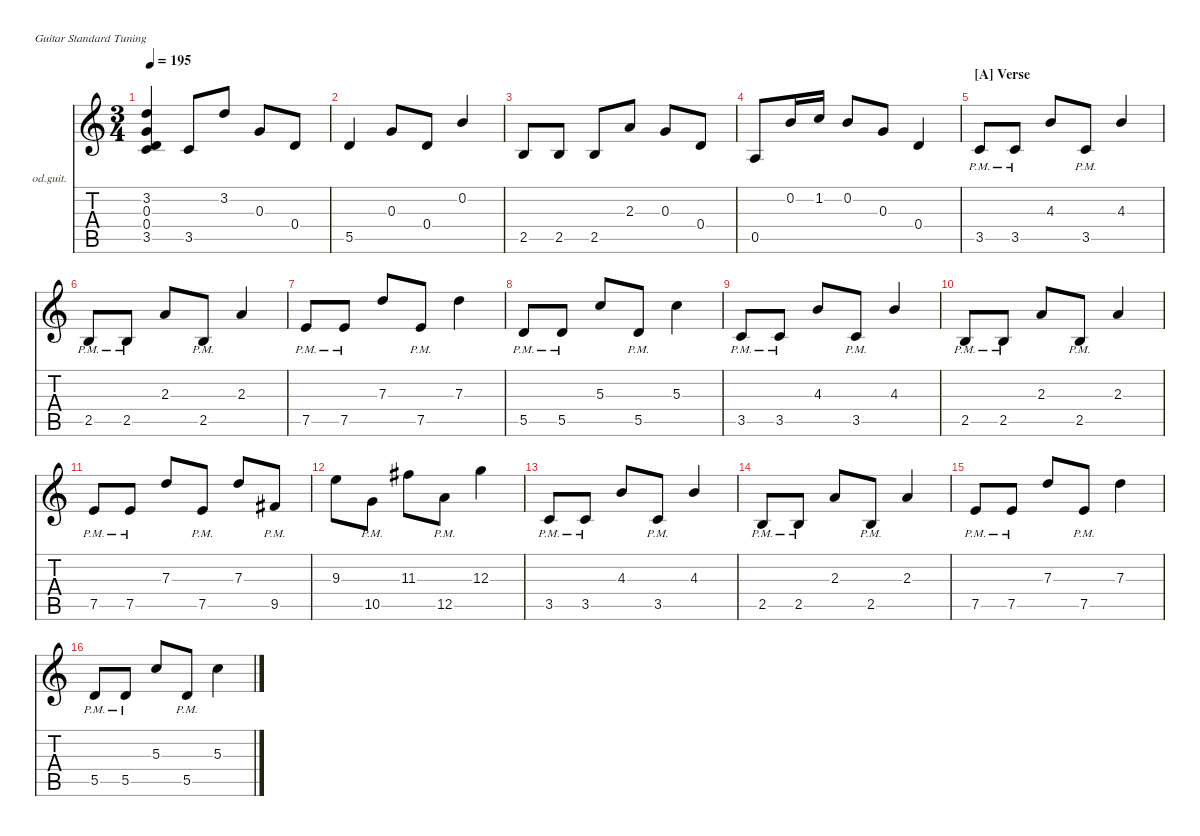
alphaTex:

\hideDynamics
\bracketExtendMode nobrackets
\firstSystemTrackNameOrientation horizontal
\track ("Backing Guitar" "od.guit.") {instrument overdrivenguitar}
\staff {score tabs}
\tuning (E4 B3 G3 D3 A2 E2)
\ts (3 4)
\tempo 195
\clef g2
\ks aminor
(3.5 0.4 0.3 3.2).4{dy mf beam Up} 3.5.8{beam Up} 3.2.8{beam Up} 0.3.8{beam Up} 0.4.8{beam Up} |
5.5.4{beam Up} 0.3.8{beam Up} 0.4.8{beam Up} 0.2.4{beam Up} |
2.5.8{beam Up} 2.5.8{beam Up} 2.5.8{beam Up} 2.3.8{beam Up} 0.3.8{beam Up} 0.4.8{beam Up} |
0.5.8{beam Up} 0.2.16{beam Up} 1.2.16{beam Up} 0.2.8{beam Up} 0.3.8{beam Up} 0.4.4{beam Up} |
\section ("A" "Verse")
3.5{pm}.8{beam Up} 3.5{pm}.8{beam Up} 4.3.8{beam Up} 3.5{pm}.8{beam Up} 4.3.4{beam Up} |
2.5{pm}.8{beam Up} 2.5{pm}.8{beam Up} 2.3.8{beam Up} 2.5{pm}.8{beam Up} 2.3.4{beam Up} |
7.5{pm}.8{beam Up} 7.5{pm}.8{beam Up} 7.3.8{beam Up} 7.5{pm}.8{beam Up} 7.3.4{beam Down} |
5.5{pm}.8{beam Up} 5.5{pm}.8{beam Up} 5.3.8{beam Up} 5.5{pm}.8{beam Up} 5.3.4{beam Down} |
3.5{pm}.8{beam Up} 3.5{pm}.8{beam Up} 4.3.8{beam Up} 3.5{pm}.8{beam Up} 4.3.4{beam Up} |
2.5{pm}.8{beam Up} 2.5{pm}.8{beam Up} 2.3.8{beam Up} 2.5{pm}.8{beam Up} 2.3.4{beam Up} |
7.5{pm}.8{beam Up} 7.5{pm}.8{beam Up} 7.3.8{beam Up} 7.5{pm}.8{beam Up} 7.3.8{beam Up} 9.5{pm acc #}.8{beam Up} |
9.3.8{beam Down} 10.5{pm}.8{beam Down} 11.3{acc #}.8{beam Down} 12.5{pm}.8{beam Down} 12.3.4{beam Down} |
3.5{pm}.8{beam Up} 3.5{pm}.8{beam Up} 4.3.8{beam Up} 3.5{pm}.8{beam Up} 4.3.4{beam Up} |
2.5{pm}.8{beam Up} 2.5{pm}.8{beam Up} 2.3.8{beam Up} 2.5{pm}.8{beam Up} 2.3.4{beam Up} |
7.5{pm}.8{beam Up} 7.5{pm}.8{beam Up} 7.3.8{beam Up} 7.5{pm}.8{beam Up} 7.3.4{beam Down} |
5.5{pm}.8{beam Up} 5.5{pm}.8{beam Up} 5.3.8{beam Up} 5.5{pm}.8{beam Up} 5.3.4{beam Down}
